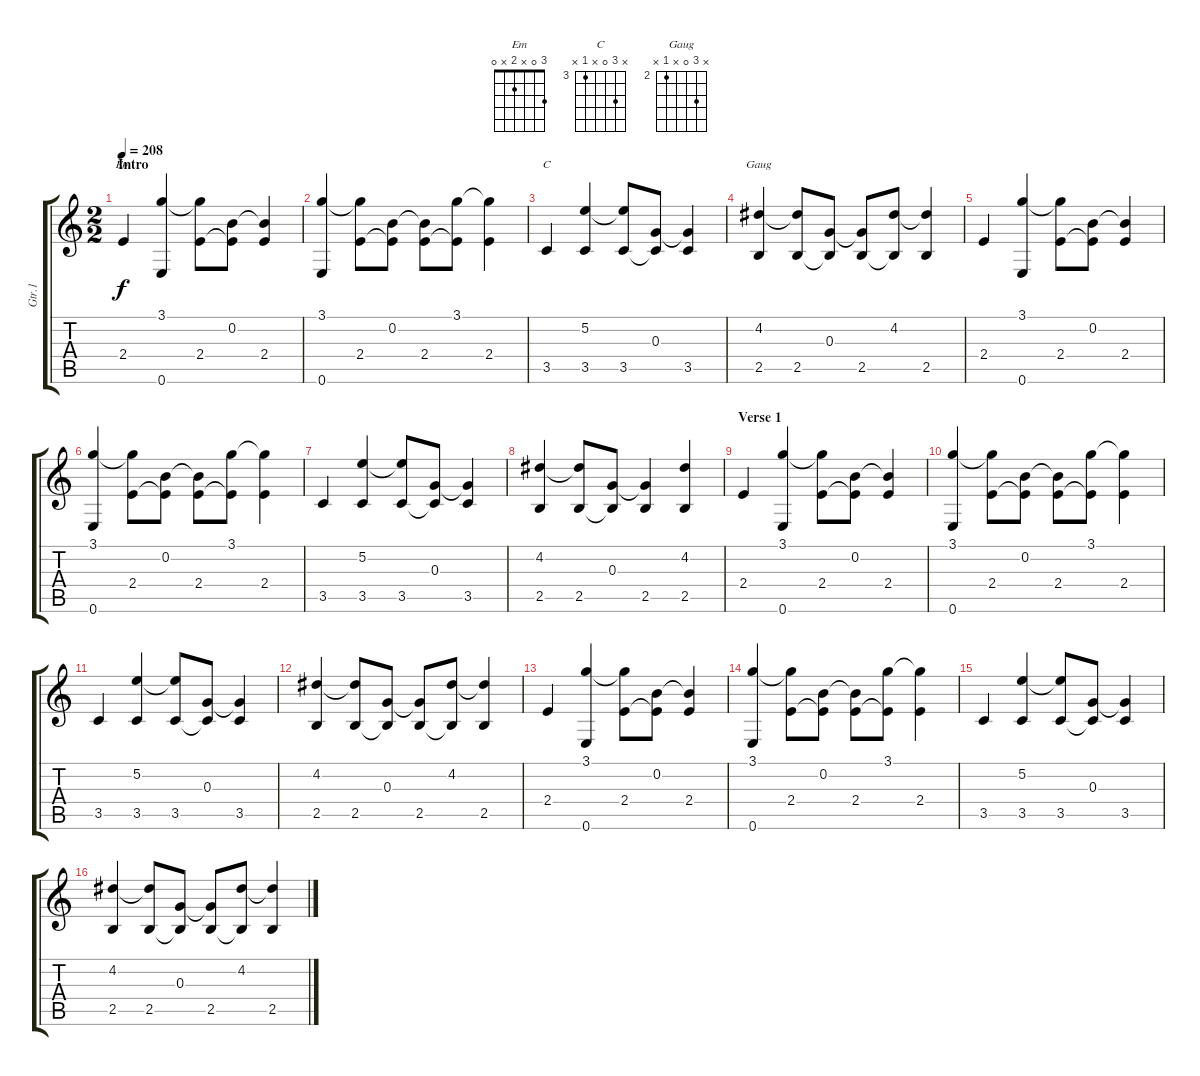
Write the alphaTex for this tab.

\track ("Gtr.1" "Gtr.1") {instrument acousticguitarsteel}
\staff {score tabs}
\tuning (E4 B3 G3 D3 A2 E2) {hide}
\chord ("Em" 3 0 x 2 x 0)
\chord ("C" x 5 0 x 3 x) {firstfret 3}
\chord ("Gaug" x 4 0 x 2 x) {firstfret 2}
\ts (2 2)
\section ("" "Intro")
\tempo 208
\clef g2
\ks c
2.4.4{ch "Em" dy f instrument acousticguitarsteel} (3.1 0.6).4 (3.1{t} 2.4).8 (0.2 2.4{t}).8 (0.2{t} 2.4).4 |
(3.1 0.6).4 (3.1{t} 2.4).8 (0.2 2.4{t}).8 (0.2{t} 2.4).8 (3.1 2.4{t}).8 (3.1{t} 2.4).4 |
3.5.4{ch "C"} (5.2 3.5).4 (5.2{t} 3.5).8 (0.3 3.5{t}).8 (0.3{t} 3.5).4 |
(4.2 2.5).4{ch "Gaug"} (4.2{t} 2.5).8 (0.3 2.5{t}).8 (0.3{t} 2.5).8 (4.2 2.5{t}).8 (4.2{t} 2.5).4 |
2.4.4 (3.1 0.6).4 (3.1{t} 2.4).8 (0.2 2.4{t}).8 (0.2{t} 2.4).4 |
(3.1 0.6).4 (3.1{t} 2.4).8 (0.2 2.4{t}).8 (0.2{t} 2.4).8 (3.1 2.4{t}).8 (3.1{t} 2.4).4 |
3.5.4 (5.2 3.5).4 (5.2{t} 3.5).8 (0.3 3.5{t}).8 (0.3{t} 3.5).4 |
(4.2 2.5).4 (4.2{t} 2.5).8 (0.3 2.5{t}).8 (0.3{t} 2.5).4 (4.2 2.5).4 |
\section ("" "Verse 1")
2.4.4 (3.1 0.6).4 (3.1{t} 2.4).8 (0.2 2.4{t}).8 (0.2{t} 2.4).4 |
(3.1 0.6).4 (3.1{t} 2.4).8 (0.2 2.4{t}).8 (0.2{t} 2.4).8 (3.1 2.4{t}).8 (3.1{t} 2.4).4 |
3.5.4 (5.2 3.5).4 (5.2{t} 3.5).8 (0.3 3.5{t}).8 (0.3{t} 3.5).4 |
(4.2 2.5).4 (4.2{t} 2.5).8 (0.3 2.5{t}).8 (0.3{t} 2.5).8 (4.2 2.5{t}).8 (4.2{t} 2.5).4 |
2.4.4 (3.1 0.6).4 (3.1{t} 2.4).8 (0.2 2.4{t}).8 (0.2{t} 2.4).4 |
(3.1 0.6).4 (3.1{t} 2.4).8 (0.2 2.4{t}).8 (0.2{t} 2.4).8 (3.1 2.4{t}).8 (3.1{t} 2.4).4 |
3.5.4 (5.2 3.5).4 (5.2{t} 3.5).8 (0.3 3.5{t}).8 (0.3{t} 3.5).4 |
(4.2 2.5).4 (4.2{t} 2.5).8 (0.3 2.5{t}).8 (0.3{t} 2.5).8 (4.2 2.5{t}).8 (4.2{t} 2.5).4
